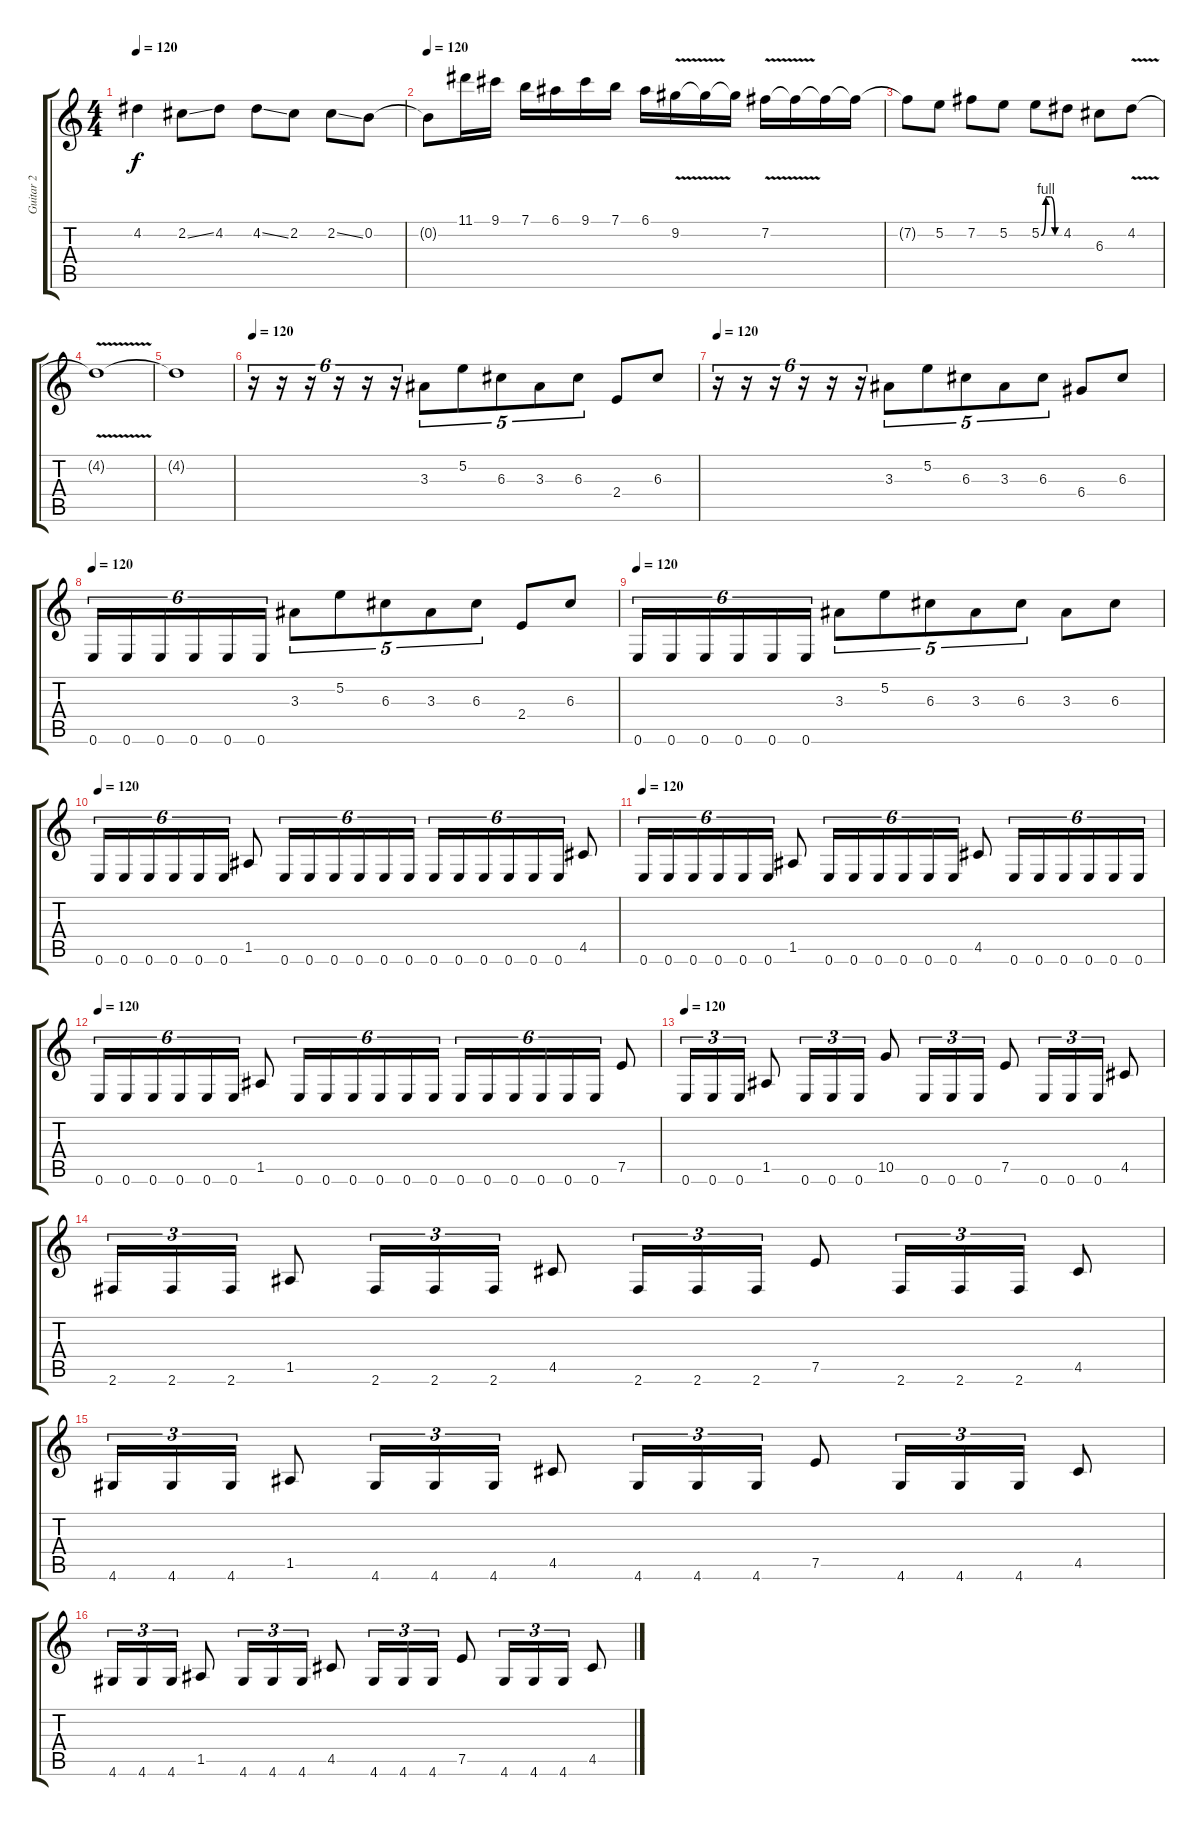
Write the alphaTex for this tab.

\track ("Guitar 2" "Guitar 2") {instrument distortionguitar}
\staff {score tabs}
\tuning (E4 B3 G3 D3 A2 E2) {hide}
\ts (4 4)
\tempo 120
\clef g2
\ks c
4.2{t}.4{dy f} 2.2{ss}.8 4.2.8 4.2{ss}.8 2.2.8 2.2{ss}.8 0.2.8 |
\tempo 120
0.2{t}.8 11.1.16 9.1.16 7.1.16 6.1.16 9.1.16 7.1.16 6.1.16 9.2{v}.16 9.2{t}.16 9.2{t}.16 7.2{v}.16 7.2{t}.16 7.2{t}.16 7.2{t}.16 |
7.2{t}.8 5.2.8 7.2.8 5.2.8 5.2{be (custom 0 0 15 4 30 4 45 0 60 0)}.8 4.2.8 6.3.8 4.2{v}.8 |
4.2{t}.1 |
4.2{t}.1 |
\tempo 120
r.16{tu (6 4)} r.16{tu (6 4)} r.16{tu (6 4)} r.16{tu (6 4)} r.16{tu (6 4)} r.16{tu (6 4)} 3.3.8{tu (5 4)} 5.2.8{tu (5 4)} 6.3.8{tu (5 4)} 3.3.8{tu (5 4)} 6.3.8{tu (5 4)} 2.4.8 6.3.8 |
\tempo 120
r.16{tu (6 4)} r.16{tu (6 4)} r.16{tu (6 4)} r.16{tu (6 4)} r.16{tu (6 4)} r.16{tu (6 4)} 3.3.8{tu (5 4)} 5.2.8{tu (5 4)} 6.3.8{tu (5 4)} 3.3.8{tu (5 4)} 6.3.8{tu (5 4)} 6.4.8 6.3.8 |
\tempo 120
0.6.16{tu (6 4)} 0.6.16{tu (6 4)} 0.6.16{tu (6 4)} 0.6.16{tu (6 4)} 0.6.16{tu (6 4)} 0.6.16{tu (6 4)} 3.3.8{tu (5 4)} 5.2.8{tu (5 4)} 6.3.8{tu (5 4)} 3.3.8{tu (5 4)} 6.3.8{tu (5 4)} 2.4.8 6.3.8 |
\tempo 120
0.6.16{tu (6 4)} 0.6.16{tu (6 4)} 0.6.16{tu (6 4)} 0.6.16{tu (6 4)} 0.6.16{tu (6 4)} 0.6.16{tu (6 4)} 3.3.8{tu (5 4)} 5.2.8{tu (5 4)} 6.3.8{tu (5 4)} 3.3.8{tu (5 4)} 6.3.8{tu (5 4)} 3.3.8 6.3.8 |
\tempo 120
0.6.16{tu (6 4)} 0.6.16{tu (6 4)} 0.6.16{tu (6 4)} 0.6.16{tu (6 4)} 0.6.16{tu (6 4)} 0.6.16{tu (6 4)} 1.5.8 0.6.16{tu (6 4)} 0.6.16{tu (6 4)} 0.6.16{tu (6 4)} 0.6.16{tu (6 4)} 0.6.16{tu (6 4)} 0.6.16{tu (6 4)} 0.6.16{tu (6 4)} 0.6.16{tu (6 4)} 0.6.16{tu (6 4)} 0.6.16{tu (6 4)} 0.6.16{tu (6 4)} 0.6.16{tu (6 4)} 4.5.8 |
\tempo 120
0.6.16{tu (6 4)} 0.6.16{tu (6 4)} 0.6.16{tu (6 4)} 0.6.16{tu (6 4)} 0.6.16{tu (6 4)} 0.6.16{tu (6 4)} 1.5.8 0.6.16{tu (6 4)} 0.6.16{tu (6 4)} 0.6.16{tu (6 4)} 0.6.16{tu (6 4)} 0.6.16{tu (6 4)} 0.6.16{tu (6 4)} 4.5.8 0.6.16{tu (6 4)} 0.6.16{tu (6 4)} 0.6.16{tu (6 4)} 0.6.16{tu (6 4)} 0.6.16{tu (6 4)} 0.6.16{tu (6 4)} |
\tempo 120
0.6.16{tu (6 4)} 0.6.16{tu (6 4)} 0.6.16{tu (6 4)} 0.6.16{tu (6 4)} 0.6.16{tu (6 4)} 0.6.16{tu (6 4)} 1.5.8 0.6.16{tu (6 4)} 0.6.16{tu (6 4)} 0.6.16{tu (6 4)} 0.6.16{tu (6 4)} 0.6.16{tu (6 4)} 0.6.16{tu (6 4)} 0.6.16{tu (6 4)} 0.6.16{tu (6 4)} 0.6.16{tu (6 4)} 0.6.16{tu (6 4)} 0.6.16{tu (6 4)} 0.6.16{tu (6 4)} 7.5.8 |
\tempo 120
0.6.16{tu (3 2)} 0.6.16{tu (3 2)} 0.6.16{tu (3 2)} 1.5.8 0.6.16{tu (3 2)} 0.6.16{tu (3 2)} 0.6.16{tu (3 2)} 10.5.8 0.6.16{tu (3 2)} 0.6.16{tu (3 2)} 0.6.16{tu (3 2)} 7.5.8 0.6.16{tu (3 2)} 0.6.16{tu (3 2)} 0.6.16{tu (3 2)} 4.5.8 |
2.6.16{tu (3 2)} 2.6.16{tu (3 2)} 2.6.16{tu (3 2)} 1.5.8 2.6.16{tu (3 2)} 2.6.16{tu (3 2)} 2.6.16{tu (3 2)} 4.5.8 2.6.16{tu (3 2)} 2.6.16{tu (3 2)} 2.6.16{tu (3 2)} 7.5.8 2.6.16{tu (3 2)} 2.6.16{tu (3 2)} 2.6.16{tu (3 2)} 4.5.8 |
4.6.16{tu (3 2)} 4.6.16{tu (3 2)} 4.6.16{tu (3 2)} 1.5.8 4.6.16{tu (3 2)} 4.6.16{tu (3 2)} 4.6.16{tu (3 2)} 4.5.8 4.6.16{tu (3 2)} 4.6.16{tu (3 2)} 4.6.16{tu (3 2)} 7.5.8 4.6.16{tu (3 2)} 4.6.16{tu (3 2)} 4.6.16{tu (3 2)} 4.5.8 |
4.6.16{tu (3 2)} 4.6.16{tu (3 2)} 4.6.16{tu (3 2)} 1.5.8 4.6.16{tu (3 2)} 4.6.16{tu (3 2)} 4.6.16{tu (3 2)} 4.5.8 4.6.16{tu (3 2)} 4.6.16{tu (3 2)} 4.6.16{tu (3 2)} 7.5.8 4.6.16{tu (3 2)} 4.6.16{tu (3 2)} 4.6.16{tu (3 2)} 4.5.8
